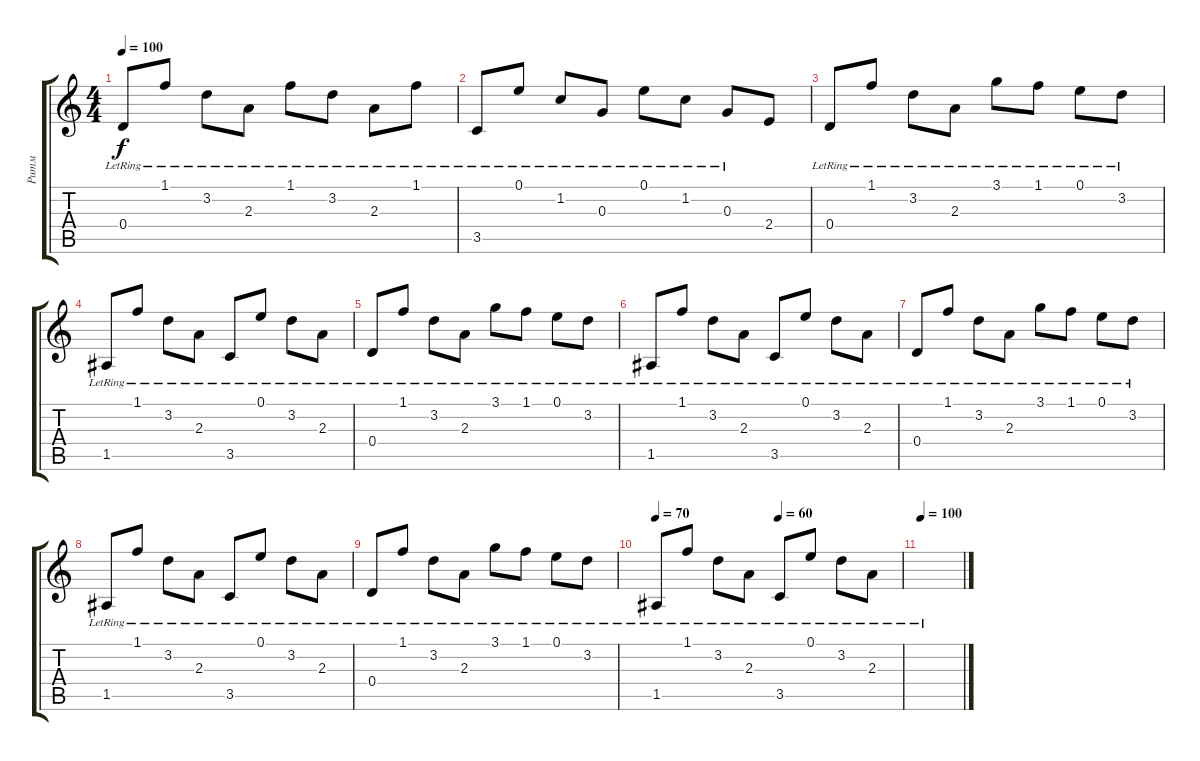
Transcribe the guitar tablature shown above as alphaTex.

\track ("Ритм" "Ритм") {instrument electricguitarclean}
\staff {score tabs}
\tuning (E4 B3 G3 D3 A2 E2) {hide}
\ts (4 4)
\tempo 100
\clef g2
\ks c
0.4{lr}.8{dy f} 1.1{lr}.8 3.2{lr}.8 2.3{lr}.8 1.1{lr}.8 3.2{lr}.8 2.3{lr}.8 1.1{lr}.8 |
3.5{lr}.8 0.1{lr}.8 1.2{lr}.8 0.3{lr}.8 0.1{lr}.8 1.2{lr}.8 0.3{lr}.8 2.4.8 |
0.4{lr}.8 1.1{lr}.8 3.2{lr}.8 2.3{lr}.8 3.1{lr}.8 1.1{lr}.8 0.1{lr}.8 3.2{lr}.8 |
1.5{lr}.8 1.1{lr}.8 3.2{lr}.8 2.3{lr}.8 3.5{lr}.8 0.1{lr}.8 3.2{lr}.8 2.3{lr}.8 |
0.4{lr}.8 1.1{lr}.8 3.2{lr}.8 2.3{lr}.8 3.1{lr}.8 1.1{lr}.8 0.1{lr}.8 3.2{lr}.8 |
1.5{lr}.8 1.1{lr}.8 3.2{lr}.8 2.3{lr}.8 3.5{lr}.8 0.1{lr}.8 3.2{lr}.8 2.3{lr}.8 |
0.4{lr}.8 1.1{lr}.8 3.2{lr}.8 2.3{lr}.8 3.1{lr}.8 1.1{lr}.8 0.1{lr}.8 3.2{lr}.8 |
1.5{lr}.8 1.1{lr}.8 3.2{lr}.8 2.3{lr}.8 3.5{lr}.8 0.1{lr}.8 3.2{lr}.8 2.3{lr}.8 |
0.4{lr}.8 1.1{lr}.8 3.2{lr}.8 2.3{lr}.8 3.1{lr}.8 1.1{lr}.8 0.1{lr}.8 3.2{lr}.8 |
\tempo 70
\tempo (60 0.5)
1.5{lr}.8 1.1{lr}.8 3.2{lr}.8 2.3{lr}.8 3.5{lr}.8 0.1{lr}.8 3.2{lr}.8 2.3{lr}.8 |
\tempo 100
